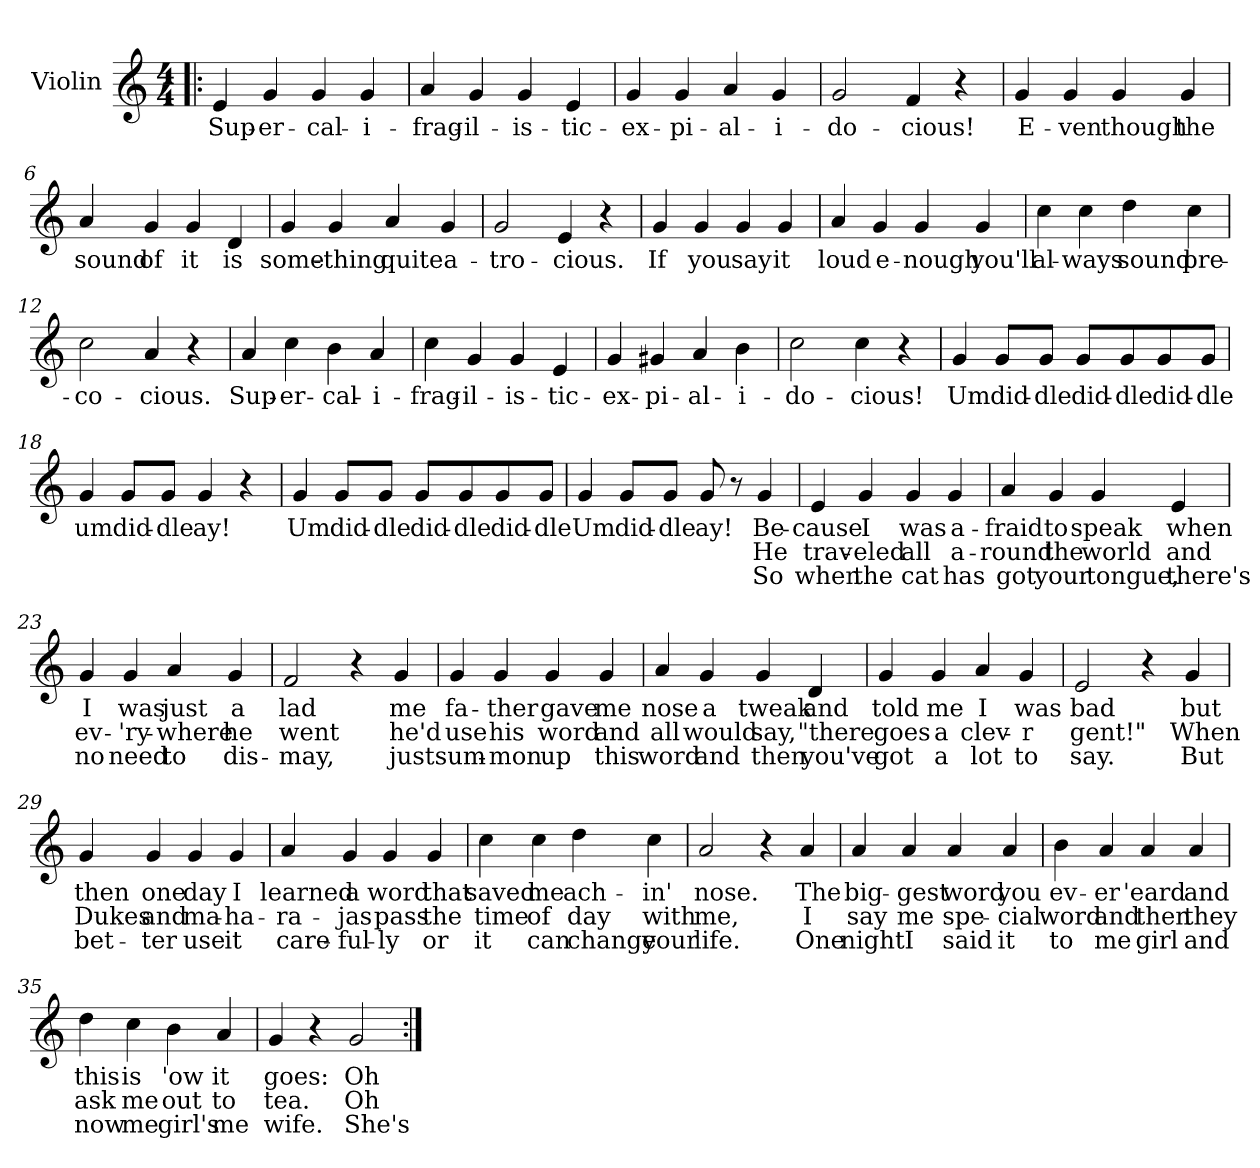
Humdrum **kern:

**kern	**text	**text	**text
*part1	*part1	*part1	*part1
*staff1	*staff1	*staff1	*staff1
*I"Violin	*	*	*
*I'Vln	*	*	*
*clefG2	*	*	*
*k[]	*	*	*
*C:	*	*	*
*M4/4	*	*	*
=1!|:	=1!|:	=1!|:	=1!|:
4e/	Sup-	.	.
4g/	-er-	.	.
4g/	-cal-	.	.
4g/	-i-	.	.
=2	=2	=2	=2
4a/	-frag-	.	.
4g/	-il-	.	.
4g/	-is-	.	.
4e/	-tic-	.	.
=3	=3	=3	=3
4g/	-ex-	.	.
4g/	-pi-	.	.
4a/	-al-	.	.
4g/	-i-	.	.
=4	=4	=4	=4
2g/	-do-	.	.
4f/	-cious!	.	.
4r	.	.	.
!!LO:LB:g=z
=5	=5	=5	=5
4g/	E-	.	.
4g/	-ven	.	.
4g/	though	.	.
4g/	the	.	.
=6	=6	=6	=6
4a/	sound	.	.
4g/	of	.	.
4g/	it	.	.
4d/	is	.	.
=7	=7	=7	=7
4g/	some-	.	.
4g/	-thing	.	.
4a/	quite	.	.
4g/	a-	.	.
=8	=8	=8	=8
2g/	-tro-	.	.
4e/	-cious.	.	.
4r	.	.	.
!!LO:LB:g=z
=9	=9	=9	=9
4g/	If	.	.
4g/	you	.	.
4g/	say	.	.
4g/	it	.	.
=10	=10	=10	=10
4a/	loud	.	.
4g/	e-	.	.
4g/	-nough	.	.
4g/	you'll	.	.
=11	=11	=11	=11
4cc\	al-	.	.
4cc\	-ways	.	.
4dd\	sound	.	.
4cc\	pre-	.	.
=12	=12	=12	=12
2cc\	-co-	.	.
4a/	-cious.	.	.
4r	.	.	.
!!LO:LB:g=z
=13	=13	=13	=13
4a/	Sup-	.	.
4cc\	-er-	.	.
4b\	-cal-	.	.
4a/	-i-	.	.
=14	=14	=14	=14
4cc\	-frag-	.	.
4g/	-il-	.	.
4g/	-is-	.	.
4e/	-tic-	.	.
=15	=15	=15	=15
4g/	-ex-	.	.
4g#X/	-pi-	.	.
4a/	-al-	.	.
4b\	-i-	.	.
=16	=16	=16	=16
2cc\	-do-	.	.
4cc\	cious!	.	.
4r	.	.	.
!!LO:LB:g=z
=17	=17	=17	=17
4g/	Um	.	.
8g/L	did-	.	.
8g/J	-dle	.	.
8g/L	did-	.	.
8g/	-dle	.	.
8g/	did-	.	.
8g/J	-dle	.	.
=18	=18	=18	=18
4g/	um	.	.
8g/L	did-	.	.
8g/J	-dle	.	.
4g/	ay!	.	.
4r	.	.	.
=19	=19	=19	=19
4g/	Um	.	.
8g/L	did-	.	.
8g/J	dle	.	.
8g/L	did-	.	.
8g/	-dle	.	.
8g/	did-	.	.
8g/J	-dle	.	.
!!LO:LB:g=z
=20	=20	=20	=20
4g/	Um	.	.
8g/L	did-	.	.
8g/J	-dle	.	.
8g/	ay!	.	.
8r	.	.	.
4g/	Be-	He	So
!!LO:LB:g=z
=21	=21	=21	=21
4e/	-cause	trav-	when
4g/	I	-eled	the
4g/	was	all	cat
4g/	a-	a-	has
=22	=22	=22	=22
4a/	-fraid	-round	got
4g/	to	the	your
4g/	speak	world	tongue,
4e/	when	and	there's
=23	=23	=23	=23
4g/	I	ev-	no
4g/	was	'ry-	need
4a/	just	-where	to
4g/	a	he	dis-
=24	=24	=24	=24
2f/	lad	went	-may,
4r	.	.	.
4g/	me	he'd	just
!!LO:LB:g=z
=25	=25	=25	=25
4g/	fa-	use	sum-
4g/	-ther	his	-mon
4g/	gave	word	up
4g/	me	and	this
=26	=26	=26	=26
4a/	nose	all	word
4g/	a	would	and
4g/	tweak	say,	then
4d/	and	"there	you've
=27	=27	=27	=27
4g/	told	goes	got
4g/	me	a	a
4a/	I	clev-	lot
4g/	was	-r	to
=28	=28	=28	=28
2e/	bad	gent!"	say.
4r	.	.	.
4g/	but	When	But
!!LO:LB:g=z
=29	=29	=29	=29
4g/	then	Dukes	bet-
4g/	one	and	-ter
4g/	day	ma-	use
4g/	I	-ha-	it
=30	=30	=30	=30
4a/	learned	-ra-	care-
4g/	a	-jas	-ful-
4g/	word	pass	-ly
4g/	that	the	or
=31	=31	=31	=31
4cc\	saved	time	it
4cc\	me	of	can
4dd\	ach-	day	change
4cc\	-in'	with	your
=32	=32	=32	=32
2a/	nose.	me,	life.
4r	.	.	.
4a/	The	I	One
!!LO:LB:g=z
=33	=33	=33	=33
4a/	big-	say	night
4a/	-gest	me	I
4a/	word	spe-	said
4a/	you	-cial	it
=34	=34	=34	=34
4b\	ev-	word	to
4a/	-er	and	me
4a/	'eard	then	girl
4a/	and	they	and
=35	=35	=35	=35
4dd\	this	ask	now
4cc\	is	me	me
4b\	'ow	out	girl's
4a/	it	to	me
=36	=36	=36	=36
4g/	goes:	tea.	wife.
4r	.	.	.
2g/	Oh	Oh	She's
=:|!	=:|!	=:|!	=:|!
*-	*-	*-	*-
